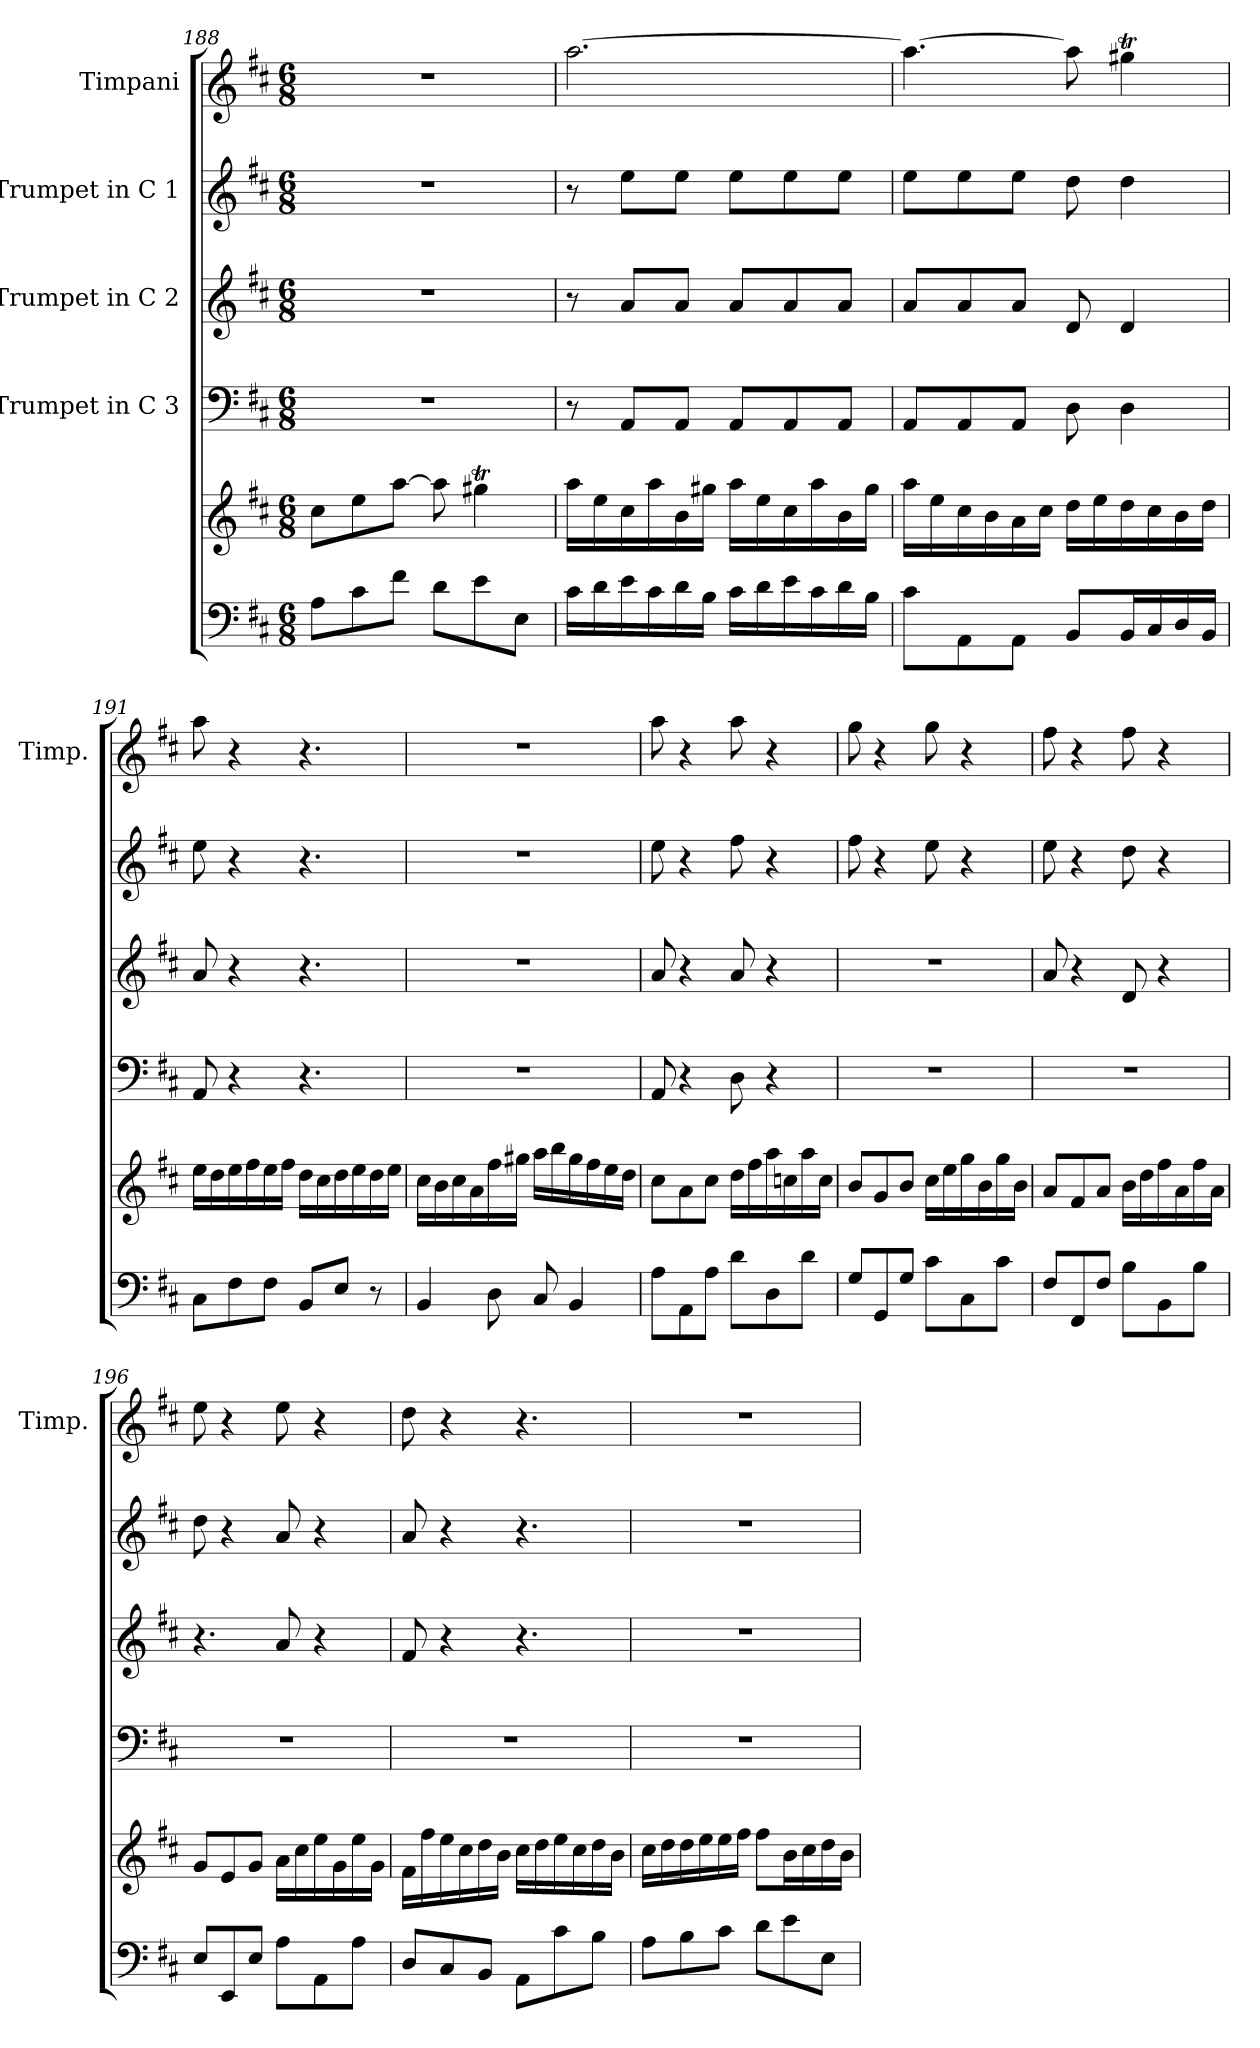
**kern	**kern	**kern	**kern	**kern	**kern
*part5	*part5	*part4	*part3	*part2	*part1
*staff6	*staff5	*staff4	*staff3	*staff2	*staff1
*	*	*I"Trumpet in C 3	*I"Trumpet in C 2	*I"Trumpet in C 1	*I"Timpani
*	*	*	*	*	*I'Timp.
*clefF4	*clefG2	*clefF4	*clefG2	*clefG2	*clefG2
*k[f#c#]	*k[f#c#]	*k[f#c#]	*k[f#c#]	*k[f#c#]	*k[f#c#]
*	*D:	*D:	*D:	*D:	*D:
*M6/8	*M6/8	*M6/8	*M6/8	*M6/8	*M6/8
=188	=188	=188	=188	=188	=188
8A\L	8cc#\L	2.r	2.r	2.r	2.r
8c#\	8ee\	.	.	.	.
8f#\J	[8aa\J	.	.	.	.
8d\L	8aa\]	.	.	.	.
8e\	4gg#Xt\	.	.	.	.
8E\J	.	.	.	.	.
=189	=189	=189	=189	=189	=189
16c#\LL	16aa\LL	8r	8r	8r	[2.aa\
16d\	16ee\	.	.	.	.
16e\	16cc#\	8AA/L	8a/L	8ee\L	.
16c#\	16aa\	.	.	.	.
16d\	16b\	8AA/J	8a/J	8ee\J	.
16B\JJ	16gg#X\JJ	.	.	.	.
16c#\LL	16aa\LL	8AA/L	8a/L	8ee\L	.
16d\	16ee\	.	.	.	.
16e\	16cc#\	8AA/	8a/	8ee\	.
16c#\	16aa\	.	.	.	.
16d\	16b\	8AA/J	8a/J	8ee\J	.
16B\JJ	16gg#\JJ	.	.	.	.
=190	=190	=190	=190	=190	=190
8c#\L	16aa\LL	8AA/L	8a/L	8ee\L	4.aa\_
.	16ee\	.	.	.	.
8AA\	16cc#\	8AA/	8a/	8ee\	.
.	16b\	.	.	.	.
8AA\J	16a\	8AA/J	8a/J	8ee\J	.
.	16cc#\JJ	.	.	.	.
8BB/L	16dd\LL	8D\	8d/	8dd\	8aa\]
.	16ee\	.	.	.	.
16BB/L	16dd\	4D\	4d/	4dd\	4gg#Xt\
16C#/	16cc#\	.	.	.	.
16D/	16b\	.	.	.	.
16BB/JJ	16dd\JJ	.	.	.	.
=191	=191	=191	=191	=191	=191
8C#\L	16ee\LL	8AA/	8a/	8ee\	8aa\
.	16dd\	.	.	.	.
8F#\	16ee\	4r	4r	4r	4r
.	16ff#\	.	.	.	.
8F#\J	16ee\	.	.	.	.
.	16ff#\JJ	.	.	.	.
8BB/L	16dd\LL	4.r	4.r	4.r	4.r
.	16cc#\	.	.	.	.
8E/J	16dd\	.	.	.	.
.	16ee\	.	.	.	.
8r	16dd\	.	.	.	.
.	16ee\JJ	.	.	.	.
!!LO:LB:g=z
=192	=192	=192	=192	=192	=192
4BB/	16cc#\LL	2.r	2.r	2.r	2.r
.	16b\	.	.	.	.
.	16cc#\	.	.	.	.
.	16a\	.	.	.	.
8D\	16ff#\	.	.	.	.
.	16gg#X\JJ	.	.	.	.
8C#/	16aa\LL	.	.	.	.
.	16bb\	.	.	.	.
4BB/	16gg#\	.	.	.	.
.	16ff#\	.	.	.	.
.	16ee\	.	.	.	.
.	16dd\JJ	.	.	.	.
=193	=193	=193	=193	=193	=193
8A\L	8cc#\L	8AA/	8a/	8ee\	8aa\
8AA\	8a\	4r	4r	4r	4r
8A\J	8cc#\J	.	.	.	.
8d\L	16dd\LL	8D\	8a/	8ff#\	8aa\
.	16ff#\	.	.	.	.
8D\	16aa\	4r	4r	4r	4r
.	16ccn\	.	.	.	.
8d\J	16aa\	.	.	.	.
.	16cc\JJ	.	.	.	.
=194	=194	=194	=194	=194	=194
8G/L	8b/L	2.r	2.r	8ff#\	8gg\
8GG/	8g/	.	.	4r	4r
8G/J	8b/J	.	.	.	.
8c#\L	16cc#\LL	.	.	8ee\	8gg\
.	16ee\	.	.	.	.
8C#\	16gg\	.	.	4r	4r
.	16b\	.	.	.	.
8c#\J	16gg\	.	.	.	.
.	16b\JJ	.	.	.	.
=195	=195	=195	=195	=195	=195
8F#/L	8a/L	2.r	8a/	8ee\	8ff#\
8FF#/	8f#/	.	4r	4r	4r
8F#/J	8a/J	.	.	.	.
8B\L	16b\LL	.	8d/	8dd\	8ff#\
.	16dd\	.	.	.	.
8BB\	16ff#\	.	4r	4r	4r
.	16a\	.	.	.	.
8B\J	16ff#\	.	.	.	.
.	16a\JJ	.	.	.	.
=196	=196	=196	=196	=196	=196
8E/L	8g/L	2.r	4.r	8dd\	8ee\
8EE/	8e/	.	.	4r	4r
8E/J	8g/J	.	.	.	.
8A\L	16a\LL	.	8a/	8a/	8ee\
.	16cc#\	.	.	.	.
8AA\	16ee\	.	4r	4r	4r
.	16g\	.	.	.	.
8A\J	16ee\	.	.	.	.
.	16g\JJ	.	.	.	.
=197	=197	=197	=197	=197	=197
8D/L	16f#\LL	2.r	8f#/	8a/	8dd\
.	16ff#\	.	.	.	.
8C#/	16ee\	.	4r	4r	4r
.	16cc#\	.	.	.	.
8BB/J	16dd\	.	.	.	.
.	16b\JJ	.	.	.	.
8AA\L	16cc#\LL	.	4.r	4.r	4.r
.	16dd\	.	.	.	.
8c#\	16ee\	.	.	.	.
.	16cc#\	.	.	.	.
8B\J	16dd\	.	.	.	.
.	16b\JJ	.	.	.	.
!!LO:PB:g=z
=198	=198	=198	=198	=198	=198
8A\L	16cc#\LL	2.r	2.r	2.r	2.r
.	16dd\	.	.	.	.
8B\	16dd\	.	.	.	.
.	16ee\	.	.	.	.
8c#\J	16ee\	.	.	.	.
.	16ff#\JJ	.	.	.	.
8d\L	8ff#\L	.	.	.	.
8e\	16b\L	.	.	.	.
.	16cc#\	.	.	.	.
8E\J	16dd\	.	.	.	.
.	16b\JJ	.	.	.	.
=	=	=	=	=	=
*-	*-	*-	*-	*-	*-
